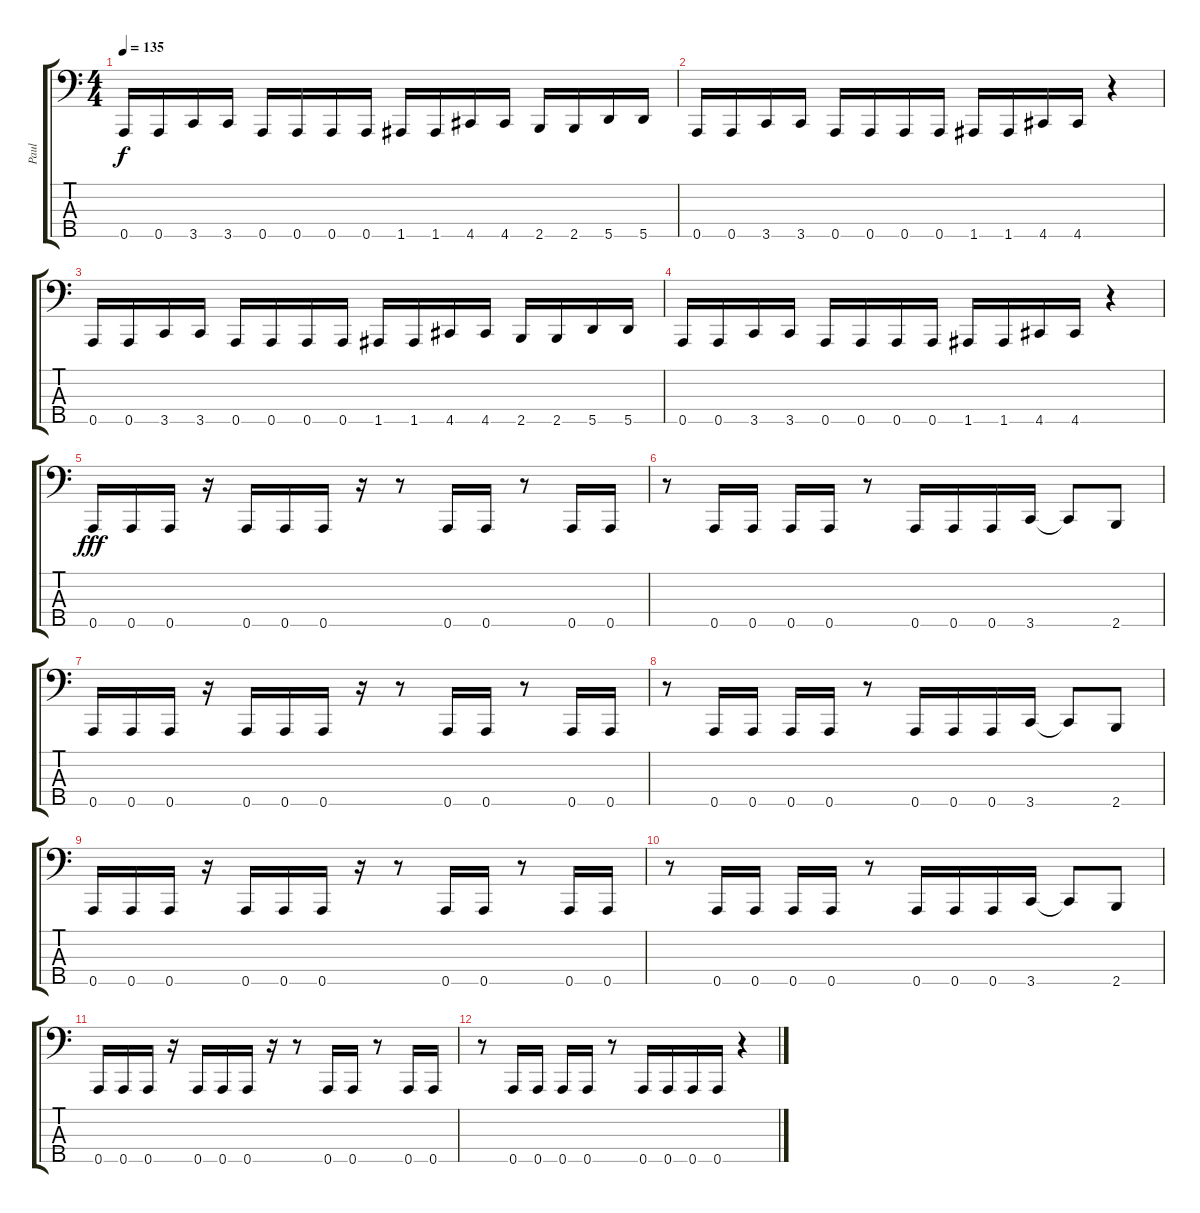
\track ("Paul" "Paul") {instrument electricbassfinger}
\staff {score tabs}
\tuning (G2 D2 A1 E1 A0) {hide}
\ts (4 4)
\tempo 135
\clef f4
\ks c
0.5.16{dy f} 0.5.16 3.5.16 3.5.16 0.5.16 0.5.16 0.5.16 0.5.16 1.5.16 1.5.16 4.5.16 4.5.16 2.5.16 2.5.16 5.5.16 5.5.16 |
0.5.16 0.5.16 3.5.16 3.5.16 0.5.16 0.5.16 0.5.16 0.5.16 1.5.16 1.5.16 4.5.16 4.5.16 r.4 |
0.5.16 0.5.16 3.5.16 3.5.16 0.5.16 0.5.16 0.5.16 0.5.16 1.5.16 1.5.16 4.5.16 4.5.16 2.5.16 2.5.16 5.5.16 5.5.16 |
0.5.16 0.5.16 3.5.16 3.5.16 0.5.16 0.5.16 0.5.16 0.5.16 1.5.16 1.5.16 4.5.16 4.5.16 r.4 |
0.5.16{dy fff} 0.5.16 0.5.16 r.16 0.5.16 0.5.16 0.5.16 r.16 r.8 0.5.16 0.5.16 r.8 0.5.16 0.5.16 |
r.8 0.5.16 0.5.16 0.5.16 0.5.16 r.8 0.5.16 0.5.16 0.5.16 3.5.16 3.5{t}.8 2.5.8 |
0.5.16 0.5.16 0.5.16 r.16 0.5.16 0.5.16 0.5.16 r.16 r.8 0.5.16 0.5.16 r.8 0.5.16 0.5.16 |
r.8 0.5.16 0.5.16 0.5.16 0.5.16 r.8 0.5.16 0.5.16 0.5.16 3.5.16 3.5{t}.8 2.5.8 |
0.5.16 0.5.16 0.5.16 r.16 0.5.16 0.5.16 0.5.16 r.16 r.8 0.5.16 0.5.16 r.8 0.5.16 0.5.16 |
r.8 0.5.16 0.5.16 0.5.16 0.5.16 r.8 0.5.16 0.5.16 0.5.16 3.5.16 3.5{t}.8 2.5.8 |
0.5.16 0.5.16 0.5.16 r.16 0.5.16 0.5.16 0.5.16 r.16 r.8 0.5.16 0.5.16 r.8 0.5.16 0.5.16 |
r.8 0.5.16 0.5.16 0.5.16 0.5.16 r.8 0.5.16 0.5.16 0.5.16 0.5.16 r.4
